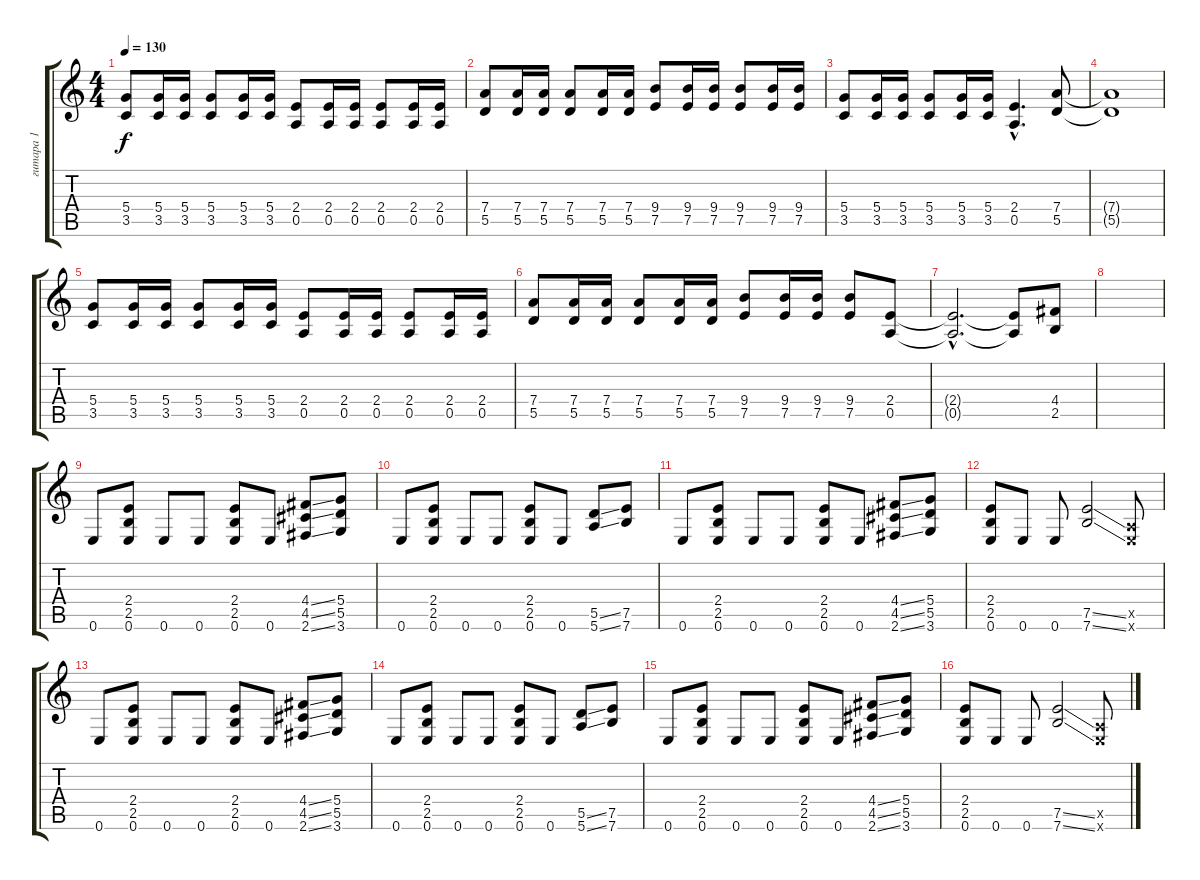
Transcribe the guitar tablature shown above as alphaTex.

\track ("гитара 1" "гитара 1") {instrument distortionguitar}
\staff {score tabs}
\tuning (E4 B3 G3 D3 A2 E2) {hide}
\ts (4 4)
\tempo 130
\clef g2
\ks c
(5.4 3.5).8{dy f} (5.4 3.5).16 (5.4 3.5).16 (5.4 3.5).8 (5.4 3.5).16 (5.4 3.5).16 (2.4 0.5).8 (2.4 0.5).16 (2.4 0.5).16 (2.4 0.5).8 (2.4 0.5).16 (2.4 0.5).16 |
(7.4 5.5).8 (7.4 5.5).16 (7.4 5.5).16 (7.4 5.5).8 (7.4 5.5).16 (7.4 5.5).16 (9.4 7.5).8 (9.4 7.5).16 (9.4 7.5).16 (9.4 7.5).8 (9.4 7.5).16 (9.4 7.5).16 |
(5.4 3.5).8 (5.4 3.5).16 (5.4 3.5).16 (5.4 3.5).8 (5.4 3.5).16 (5.4 3.5).16 (2.4{hac} 0.5{hac}).4{d} (7.4 5.5).8 |
(7.4{t} 5.5{t}).1 |
(5.4 3.5).8 (5.4 3.5).16 (5.4 3.5).16 (5.4 3.5).8 (5.4 3.5).16 (5.4 3.5).16 (2.4 0.5).8 (2.4 0.5).16 (2.4 0.5).16 (2.4 0.5).8 (2.4 0.5).16 (2.4 0.5).16 |
(7.4 5.5).8 (7.4 5.5).16 (7.4 5.5).16 (7.4 5.5).8 (7.4 5.5).16 (7.4 5.5).16 (9.4 7.5).8 (9.4 7.5).16 (9.4 7.5).16 (9.4 7.5).8 (2.4 0.5).8 |
(2.4{hac t} 0.5{hac t}).2{d} (2.4{t} 0.5{t}).8 (4.4 2.5).8 |
|
0.6.8 (2.4 2.5 0.6).8 0.6.8 0.6.8 (2.4 2.5 0.6).8 0.6.8 (4.4{ss} 4.5{ss} 2.6{ss}).8 (5.4 5.5 3.6).8 |
0.6.8 (2.4 2.5 0.6).8 0.6.8 0.6.8 (2.4 2.5 0.6).8 0.6.8 (5.5{ss} 5.6{ss}).8 (7.5 7.6).8 |
0.6.8 (2.4 2.5 0.6).8 0.6.8 0.6.8 (2.4 2.5 0.6).8 0.6.8 (4.4{ss} 4.5{ss} 2.6{ss}).8 (5.4 5.5 3.6).8 |
(2.4 2.5 0.6).8 0.6.8 0.6.8 (7.5{ss} 7.6{ss}).2 (0.5{x} 0.6{x}).8 |
0.6.8 (2.4 2.5 0.6).8 0.6.8 0.6.8 (2.4 2.5 0.6).8 0.6.8 (4.4{ss} 4.5{ss} 2.6{ss}).8 (5.4 5.5 3.6).8 |
0.6.8 (2.4 2.5 0.6).8 0.6.8 0.6.8 (2.4 2.5 0.6).8 0.6.8 (5.5{ss} 5.6{ss}).8 (7.5 7.6).8 |
0.6.8 (2.4 2.5 0.6).8 0.6.8 0.6.8 (2.4 2.5 0.6).8 0.6.8 (4.4{ss} 4.5{ss} 2.6{ss}).8 (5.4 5.5 3.6).8 |
(2.4 2.5 0.6).8 0.6.8 0.6.8 (7.5{ss} 7.6{ss}).2 (0.5{x} 0.6{x}).8
